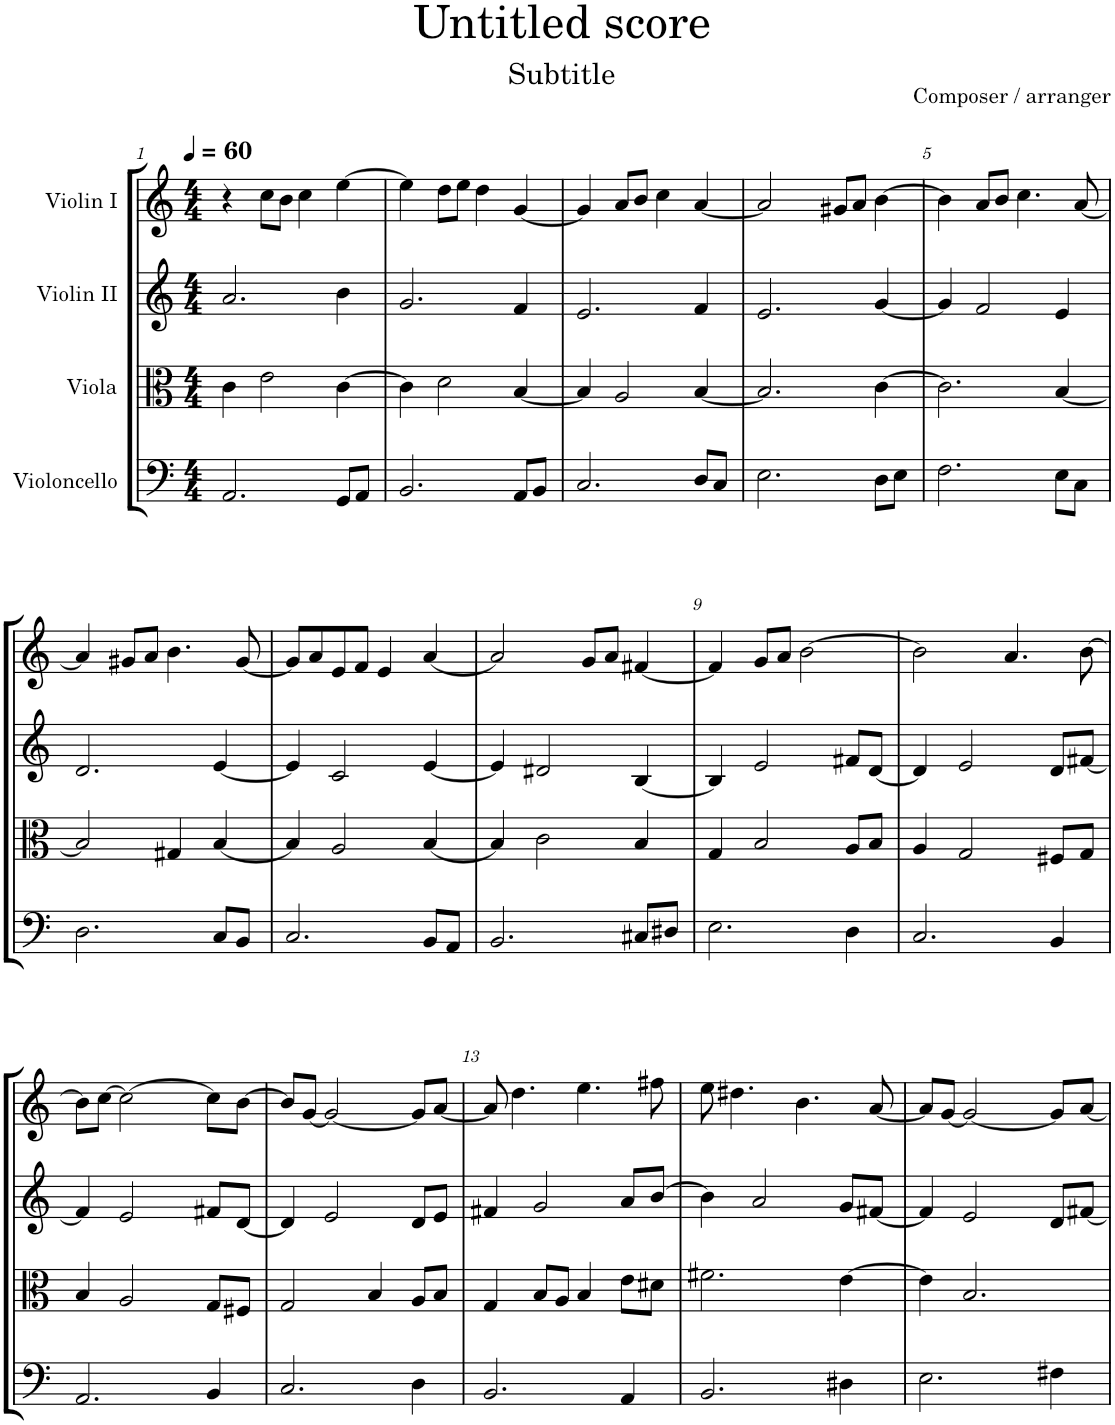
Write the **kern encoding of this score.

**kern	**kern	**kern	**kern
*part4	*part3	*part2	*part1
*staff4	*staff3	*staff2	*staff1
*I"Violoncello	*I"Viola	*I"Violin II	*I"Violin I
*I'Vc	*I'Vla	*I'Vln	*I'Vln
*clefF4	*clefC3	*clefG2	*clefG2
*k[]	*k[]	*k[]	*k[]
*M4/4	*M4/4	*M4/4	*M4/4
*MM60	*MM60	*MM60	*MM60
=1	=1	=1	=1
2.AA/	4c\	2.a/	4r
.	2e\	.	8cc\L
.	.	.	8b\J
.	.	.	4cc\
8GG/L	[4c\	4b\	[4ee\
8AA/J	.	.	.
=2	=2	=2	=2
2.BB/	4c\]	2.g/	4ee\]
.	2d\	.	8dd\L
.	.	.	8ee\J
.	.	.	4dd\
8AA/L	[4B/	4f/	[4g/
8BB/J	.	.	.
=3	=3	=3	=3
2.C/	4B/]	2.e/	4g/]
.	2A/	.	8a/L
.	.	.	8b/J
.	.	.	4cc\
8D/L	[4B/	4f/	[4a/
8C/J	.	.	.
=4	=4	=4	=4
2.E\	2.B/]	2.e/	2a/]
.	.	.	8g#X/L
.	.	.	8a/J
8D\L	[4c\	[4g/	[4b\
8E\J	.	.	.
=5	=5	=5	=5
2.F\	2.c\]	4g/]	4b\]
.	.	2f/	8a/L
.	.	.	8b/J
.	.	.	4.cc\
8E\L	[4B/	4e/	.
8C\J	.	.	[8a/
!!LO:LB:g=z
=6	=6	=6	=6
2.D\	2B/]	2.d/	4a/]
.	.	.	8g#X/L
.	.	.	8a/J
.	4G#X/	.	4.b\
8C/L	[4B/	[4e/	.
8BB/J	.	.	[8g#/
=7	=7	=7	=7
2.C/	4B/]	4e/]	8g#/L]
.	.	.	8a/
.	2A/	2c/	8e/
.	.	.	8f/J
.	.	.	4e/
8BB/L	[4B/	[4e/	[4a/
8AA/J	.	.	.
=8	=8	=8	=8
2.BB/	4B/]	4e/]	2a/]
.	2c\	2d#X/	.
.	.	.	8g/L
.	.	.	8a/J
8C#X/L	4B/	[4B/	[4f#X/
8D#X/J	.	.	.
=9	=9	=9	=9
2.E\	4G/	4B/]	4f#/]
.	2B/	2e/	8g/L
.	.	.	8a/J
.	.	.	[2b\
4D\	8A/L	8f#X/L	.
.	8B/J	[8d/J	.
=10	=10	=10	=10
2.C/	4A/	4d/]	2b\]
.	2G/	2e/	.
.	.	.	4.a/
4BB/	8F#X/L	8d/L	.
.	8G/J	[8f#X/J	[8b\
!!LO:LB:g=z
=11	=11	=11	=11
2.AA/	4B/	4f#/]	8b\L]
.	.	.	[8cc\J
.	2A/	2e/	2cc\_
4BB/	8G/L	8f#X/L	8cc\L]
.	8F#X/J	[8d/J	[8b\J
=12	=12	=12	=12
2.C/	2G/	4d/]	8b/L]
.	.	.	[8g/J
.	.	2e/	2g/_
.	4B/	.	.
4D\	8A/L	8d/L	8g/L]
.	8B/J	8e/J	[8a/J
=13	=13	=13	=13
2.BB/	4G/	4f#X/	8a/]
.	.	.	4.dd\
.	8B/L	2g/	.
.	8A/J	.	.
.	4B/	.	4.ee\
4AA/	8e\L	8a/L	.
.	8d#X\J	[8b/J	8ff#X\
=14	=14	=14	=14
2.BB/	2.f#X\	4b\]	8ee\
.	.	.	4.dd#X\
.	.	2a/	.
.	.	.	4.b\
4D#X\	[4e\	8g/L	.
.	.	[8f#X/J	[8a/
=15	=15	=15	=15
2.E\	4e\]	4f#/]	8a/L]
.	.	.	[8g/J
.	2.B/	2e/	2g/_
4F#X\	.	8d/L	8g/L]
.	.	[8f#X/J	[8a/J
=	=	=	=
*-	*-	*-	*-
